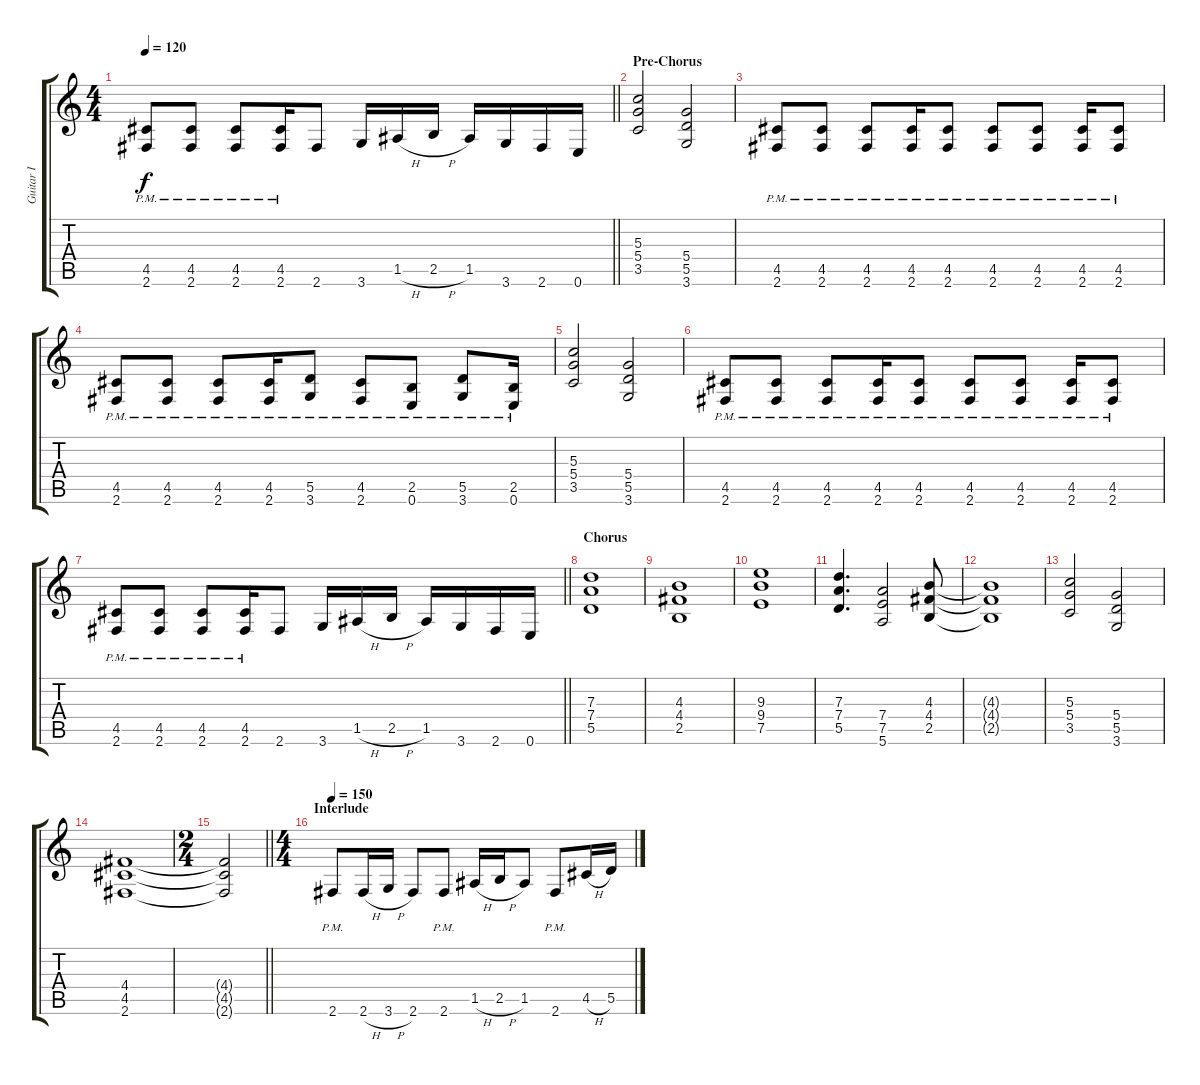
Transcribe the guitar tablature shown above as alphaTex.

\track ("Guitar I" "Guitar I") {instrument overdrivenguitar}
\staff {score tabs}
\tuning (E4 B3 G3 D3 A2 E2) {hide}
\ts (4 4)
\tempo 120
\clef g2
\barLineRight lightlight
\ks c
(4.5{pm} 2.6{pm}).8{dy f} (4.5{pm} 2.6{pm}).8 (4.5{pm} 2.6{pm}).8 (4.5{pm} 2.6{pm}).16 2.6.8 3.6.16 1.5{h}.16 2.5{h}.16 1.5.16 3.6.16 2.6.16 0.6.16 |
\section ("" "Pre-Chorus")
(5.3 5.4 3.5).2 (5.4 5.5 3.6).2 |
(4.5{pm} 2.6{pm}).8 (4.5{pm} 2.6{pm}).8 (4.5{pm} 2.6{pm}).8 (4.5{pm} 2.6{pm}).16 (4.5{pm} 2.6{pm}).8 (4.5{pm} 2.6{pm}).8 (4.5{pm} 2.6{pm}).8 (4.5{pm} 2.6{pm}).16 (4.5{pm} 2.6{pm}).8 |
(4.5{pm} 2.6{pm}).8 (4.5{pm} 2.6{pm}).8 (4.5{pm} 2.6{pm}).8 (4.5{pm} 2.6{pm}).16 (5.5{pm} 3.6{pm}).8 (4.5{pm} 2.6{pm}).8 (2.5{pm} 0.6{pm}).8 (5.5{pm} 3.6{pm}).8 (2.5{pm} 0.6{pm}).16 |
(5.3 5.4 3.5).2 (5.4 5.5 3.6).2 |
(4.5{pm} 2.6{pm}).8 (4.5{pm} 2.6{pm}).8 (4.5{pm} 2.6{pm}).8 (4.5{pm} 2.6{pm}).16 (4.5{pm} 2.6{pm}).8 (4.5{pm} 2.6{pm}).8 (4.5{pm} 2.6{pm}).8 (4.5{pm} 2.6{pm}).16 (4.5{pm} 2.6{pm}).8 |
\barLineRight lightlight
(4.5{pm} 2.6{pm}).8 (4.5{pm} 2.6{pm}).8 (4.5{pm} 2.6{pm}).8 (4.5{pm} 2.6{pm}).16 2.6.8 3.6.16 1.5{h}.16 2.5{h}.16 1.5.16 3.6.16 2.6.16 0.6.16 |
\section ("" "Chorus")
(7.3 7.4 5.5).1 |
(4.3 4.4 2.5).1 |
(9.3 9.4 7.5).1 |
(7.3 7.4 5.5).4{d} (7.4 7.5 5.6).2 (4.3 4.4 2.5).8 |
(4.3{t} 4.4{t} 2.5{t}).1 |
(5.3 5.4 3.5).2 (5.4 5.5 3.6).2 |
(4.4 4.5 2.6).1 |
\ts (2 4)
\barLineRight lightlight
(4.4{t} 4.5{t} 2.6{t}).2 |
\ts (4 4)
\section ("" "Interlude")
\tempo 150
2.6{pm}.8 2.6{h}.16 3.6{h}.16 2.6.8 2.6{pm}.8 1.5{h}.16 2.5{h}.16 1.5.8 2.6{pm}.8 4.5{h}.16 5.5{h}.16
